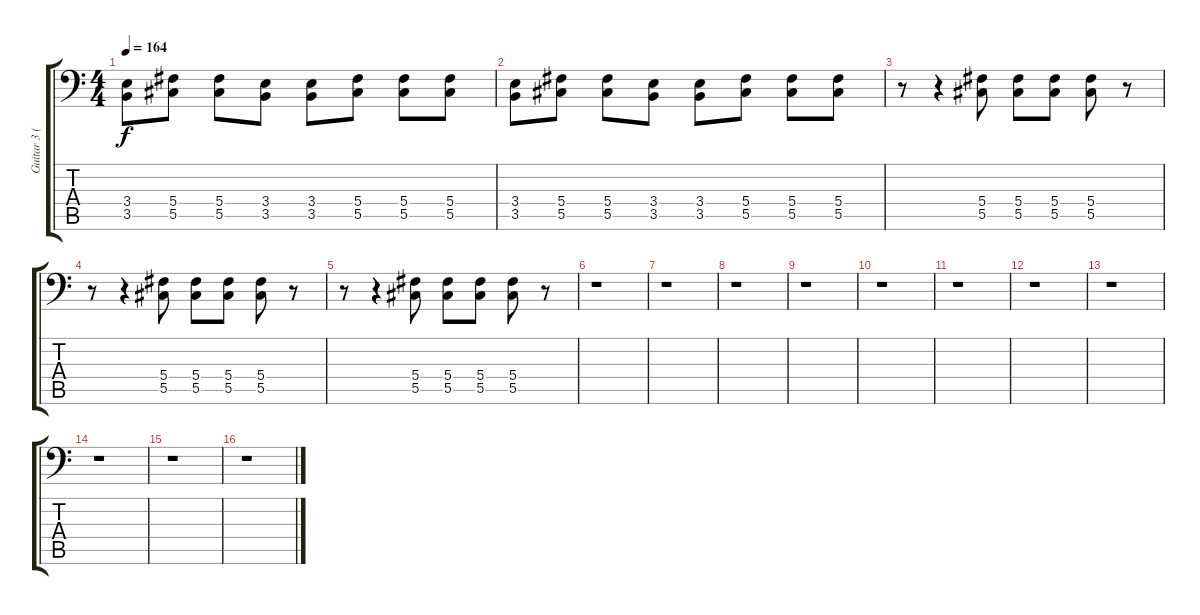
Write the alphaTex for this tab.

\track ("Guitar 3 (1 Octave lower)" "Guitar 3 (") {instrument distortionguitar}
\staff {score tabs}
\tuning (Eb3 Bb2 Gb2 Db2 Ab1 Eb1) {hide}
\ts (4 4)
\tempo 164
\clef f4
\ks c
(3.4 3.5).8{dy f} (5.4 5.5).8 (5.4 5.5).8 (3.4 3.5).8 (3.4 3.5).8 (5.4 5.5).8 (5.4 5.5).8 (5.4 5.5).8 |
(3.4 3.5).8 (5.4 5.5).8 (5.4 5.5).8 (3.4 3.5).8 (3.4 3.5).8 (5.4 5.5).8 (5.4 5.5).8 (5.4 5.5).8 |
r.8 r.4 (5.4 5.5).8 (5.4 5.5).8 (5.4 5.5).8 (5.4 5.5).8 r.8 |
r.8 r.4 (5.4 5.5).8 (5.4 5.5).8 (5.4 5.5).8 (5.4 5.5).8 r.8 |
r.8 r.4 (5.4 5.5).8 (5.4 5.5).8 (5.4 5.5).8 (5.4 5.5).8 r.8 |
r.1 |
r.1 |
r.1 |
r.1 |
r.1 |
r.1 |
r.1 |
r.1 |
r.1 |
r.1 |
r.1
